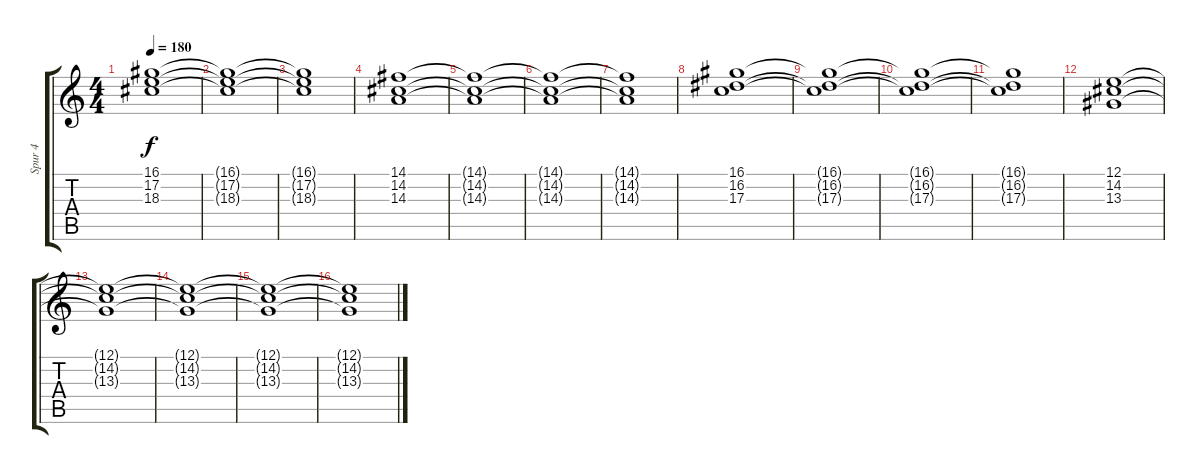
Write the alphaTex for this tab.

\track ("Spur 4" "Spur 4") {instrument synthstrings1}
\staff {score tabs}
\tuning (E4 B3 G3 D3 A2 E2) {hide}
\ts (4 4)
\tempo 180
\clef g2
\ks c
(16.1{t} 17.2{t} 18.3{t}).1{dy f} |
(16.1{t} 17.2{t} 18.3{t}).1 |
(16.1{t} 17.2{t} 18.3{t}).1 |
(14.1 14.2 14.3).1 |
(14.1{t} 14.2{t} 14.3{t}).1 |
(14.1{t} 14.2{t} 14.3{t}).1 |
(14.1{t} 14.2{t} 14.3{t}).1 |
(16.1 16.2 17.3).1 |
(16.1{t} 16.2{t} 17.3{t}).1 |
(16.1{t} 16.2{t} 17.3{t}).1 |
(16.1{t} 16.2{t} 17.3{t}).1 |
(12.1 14.2 13.3).1 |
(12.1{t} 14.2{t} 13.3{t}).1 |
(12.1{t} 14.2{t} 13.3{t}).1 |
(12.1{t} 14.2{t} 13.3{t}).1 |
(12.1{t} 14.2{t} 13.3{t}).1
